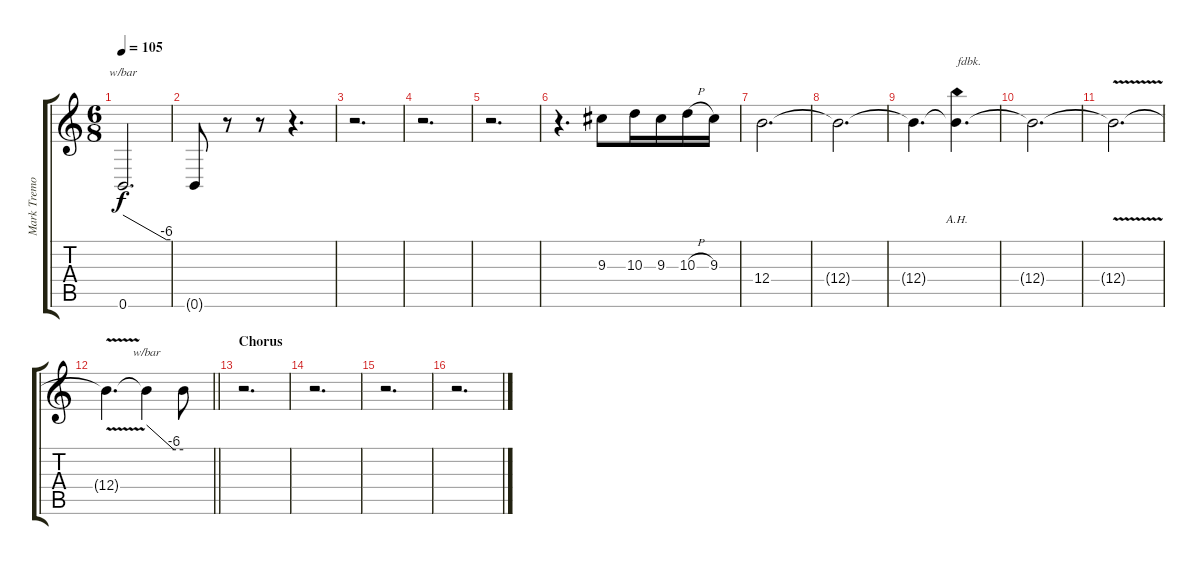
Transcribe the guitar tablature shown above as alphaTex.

\track ("Mark Tremonti" "Mark Tremo") {instrument distortionguitar}
\staff {score tabs}
\tuning (Db4 Ab3 E3 B2 Gb2 B1) {hide}
\ts (6 8)
\tempo 105
\clef g2
\ks c
0.6.2{d tbe (custom default 0 0 55 -24 60 -24) dy f} |
0.6{t}.8 r.8 r.8 r.4{d} |
r.2{d} |
r.2{d} |
r.2{d} |
r.4{d} 9.3.8 10.3.16 9.3.16 10.3{h}.16 9.3.16 |
12.4.2{d} |
12.4{t}.2{d} |
12.4{t}.4{d} 12.4{ah 12 t}.4{d txt "fdbk."} |
12.4{t}.2{d} |
12.4{v t}.2{d} |
\barLineRight lightlight
12.4{t}.4{d} 12.4{t}.4{tbe (custom default 0 0 45 -24 60 -24)} 12.4{t}.8 |
\section ("" "Chorus")
r.2{d} |
r.2{d} |
r.2{d} |
r.2{d}
